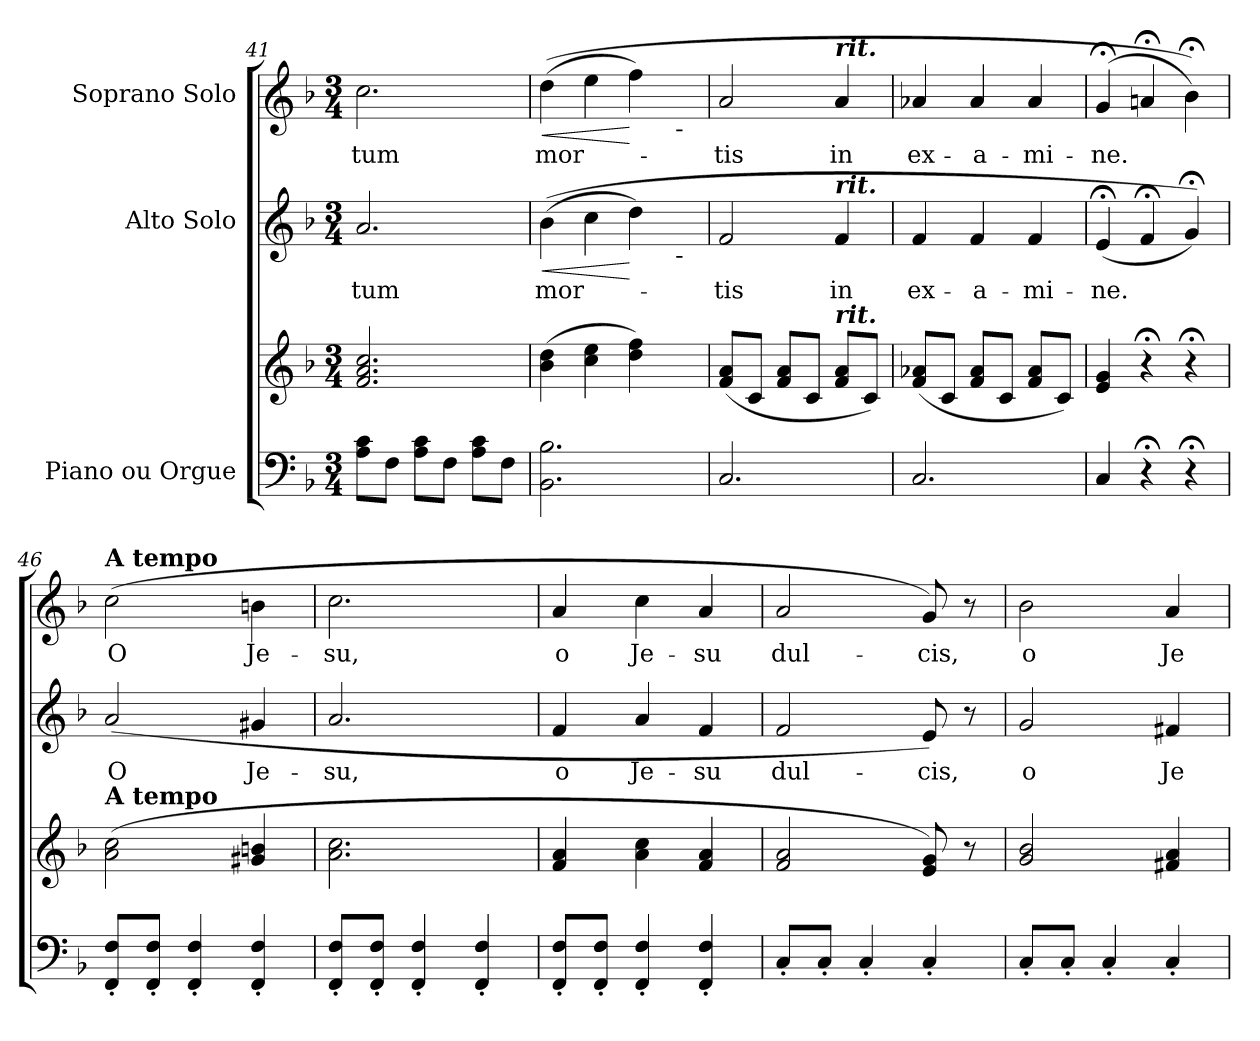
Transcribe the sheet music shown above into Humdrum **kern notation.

**kern	**kern	**kern	**text	**dynam	**kern	**text	**dynam
*part3	*part3	*part2	*part2	*part2	*part1	*part1	*part1
*staff4	*staff3	*staff2	*staff2	*staff2	*staff1	*staff1	*staff1
*I"Piano  ou         Orgue	*	*I"Alto Solo	*	*	*I"Soprano Solo	*	*
*clefF4	*clefG2	*clefG2	*	*	*clefG2	*	*
*k[b-]	*k[b-]	*k[b-]	*	*	*k[b-]	*	*
*F:	*F:	*F:	*	*	*F:	*	*
*M3/4	*M3/4	*M3/4	*	*	*M3/4	*	*
=41	=41	=41	=41	=41	=41	=41	=41
!	!	!	!LO:LY:b:color=#000000	!	!	!	!
!	!	!	!	!	!	!LO:LY:b:color=#000000	!
8Ai\ 8ciL	2.fi/ 2.ai 2.cci	2.ai/	-tum	.	2.cci\	-tum	.
8Fi\J	.	.	.	.	.	.	.
8Ai\ 8ciL	.	.	.	.	.	.	.
8Fi\J	.	.	.	.	.	.	.
8Ai\ 8ciL	.	.	.	.	.	.	.
8Fi\J	.	.	.	.	.	.	.
=42	=42	=42	=42	=42	=42	=42	=42
!	!	!	!LO:LY:b:color=#000000	!LO:HP:b	!	!	!
!	!	!	!	!	!	!LO:LY:b:color=#000000	!LO:HP:b
*	*	*^	*	*	*^	*	*
2.BB-i\ 2.B-i	(4b-i\ 4ddi	((4b-i\	2ryy	mor-	<	((4ddi\	2ryy	mor-	<
.	4cci\ 4eei	4cci\	.	.	.	4eei\	.	.	.
.	4ddi\ 4ffi)	4ddi\)	16ryy	.	[	4ffi\)	16ryy	.	[
.	.	.	32ryy	.	.	.	32ryy	.	.
.	.	.	64ryy	.	.	.	64ryy	.	.
.	.	.	128ryy	.	.	.	128ryy	.	.
.	.	.	1024ryy	.	.	.	1024ryy	.	.
!	!	!	!	!	!	!	!LO:TX:b:t=-	!	!
!	!	!	!LO:TX:b:t=-	!	!	!	!	!	!
.	.	.	8ryy	.	.	.	8ryy	.	.
.	.	.	256..ryy	.	.	.	256..ryy	.	.
*	*	*v	*v	*	*	*	*	*	*
*	*	*	*	*	*v	*v	*	*
=43	=43	=43	=43	=43	=43	=43	=43
*	*	*^	*	*	*^	*	*
!	!	!	!	!LO:LY:b:color=#000000	!	!	!	!	!
*	*	*v	*v	*	*	*	*	*	*
*	*	*	*	*	*v	*v	*	*
*	*	*^	*	*	*^	*	*
!	!	!	!	!	!	!LO:TX:t=rit.	!	!	!
!	!	!	!	!	!	!	!	!LO:LY:b:color=#000000	!
*	*	*v	*v	*	*	*	*	*	*
*	*	*	*	*	*v	*v	*	*
2.Ci/	(8fi/ 8aiL	2fi/	-tis	.	2ai/	-tis	.
.	8ci/J	.	.	.	.	.	.
.	8fi/ 8aiL	.	.	.	.	.	.
.	8ci/J	.	.	.	.	.	.
!	!	!	!LO:LY:b:color=#000000	!	!	!	!
!	!	!	!	!	!LO:TX:a:Bi:t=rit.	!	!
!	!	!LO:TX:a:Bi:t=rit.	!	!	!	!	!
!	!LO:TX:a:Bi:t=rit.	!	!	!	!	!	!
!	!	!	!	!	!	!LO:LY:b:color=#000000	!
.	8fi/ 8aiL	4fi/	in	.	4ai/	in	.
.	8ci/J)	.	.	.	.	.	.
=44	=44	=44	=44	=44	=44	=44	=44
!	!	!	!LO:LY:b:color=#000000	!	!	!	!
!	!	!	!	!	!	!LO:LY:b:color=#000000	!
2.Ci/	(8fi/ 8a-XiL	4fi/	ex-	.	4a-Xi/	ex-	.
.	8ci/J	.	.	.	.	.	.
!	!	!	!LO:LY:b:color=#000000	!	!	!	!
!	!	!	!	!	!	!LO:LY:b:color=#000000	!
.	8fi/ 8a-iL	4fi/	-a-	.	4a-i/	-a-	.
.	8ci/J	.	.	.	.	.	.
!	!	!	!LO:LY:b:color=#000000	!	!	!	!
!	!	!	!	!	!	!LO:LY:b:color=#000000	!
.	8fi/ 8a-iL	4fi/	-mi-	.	4a-i/	-mi-	.
.	8ci/J)	.	.	.	.	.	.
=45	=45	=45	=45	=45	=45	=45	=45
!	!	!	!LO:LY:b:color=#000000	!	!	!	!
!	!	!	!	!	!	!LO:LY:b:color=#000000	!
4Ci/	4ei/ 4gi	(4e;i/	-ne.	.	(4g;i/	-ne.	.
4r;	4r;	4f;i/	.	.	4an;i/	.	.
4r;	4r;	4g;i/))	.	.	4b-;i\))	.	.
!!LO:PB:g=z
=46	=46	=46	=46	=46	=46	=46	=46
!	!	!	!LO:LY:b:color=#000000	!	!	!	!
!	!	!	!	!	!LO:TX:a:B:t=A tempo	!	!
!	!LO:TX:a:B:t=A tempo	!	!	!	!	!	!
!	!	!	!	!	!	!LO:LY:b:color=#000000	!
8FFi/' 8Fi'L	(2ai\ 2cci	(2ai/	O	.	(2cci\	O	.
8FFi/' 8Fi'J	.	.	.	.	.	.	.
4FFi/' 4Fi'	.	.	.	.	.	.	.
!	!	!	!LO:LY:b:color=#000000	!	!	!	!
!	!	!	!	!	!	!LO:LY:b:color=#000000	!
4FFi/' 4Fi'	4g#Xi/ 4bni	4g#Xi/	Je-	.	4bni\	Je-	.
=47	=47	=47	=47	=47	=47	=47	=47
!	!	!	!LO:LY:b:color=#000000	!	!	!	!
!	!	!	!	!	!	!LO:LY:b:color=#000000	!
8FFi/' 8Fi'L	2.ai\ 2.cci	2.ai/	-su,	.	2.cci\	-su,	.
8FFi/' 8Fi'J	.	.	.	.	.	.	.
4FFi/' 4Fi'	.	.	.	.	.	.	.
4FFi/' 4Fi'	.	.	.	.	.	.	.
=48	=48	=48	=48	=48	=48	=48	=48
!	!	!	!LO:LY:b:color=#000000	!	!	!	!
!	!	!	!	!	!	!LO:LY:b:color=#000000	!
8FFi/' 8Fi'L	4fi/ 4ai	4fi/	o	.	4ai/	o	.
8FFi/' 8Fi'J	.	.	.	.	.	.	.
!	!	!	!LO:LY:b:color=#000000	!	!	!	!
!	!	!	!	!	!	!LO:LY:b:color=#000000	!
4FFi/' 4Fi'	4ai\ 4cci	4ai/	Je-	.	4cci\	Je-	.
!	!	!	!LO:LY:b:color=#000000	!	!	!	!
!	!	!	!	!	!	!LO:LY:b:color=#000000	!
4FFi/' 4Fi'	4fi/ 4ai	4fi/	-su	.	4ai/	-su	.
=49	=49	=49	=49	=49	=49	=49	=49
!	!	!	!LO:LY:b:color=#000000	!	!	!	!
!	!	!	!	!	!	!LO:LY:b:color=#000000	!
8C'i/L	2fi/ 2ai	2fi/	dul-	.	2ai/	dul-	.
8C'i/J	.	.	.	.	.	.	.
4C'i/	.	.	.	.	.	.	.
!	!	!	!LO:LY:b:color=#000000	!	!	!	!
!	!	!	!	!	!	!LO:LY:b:color=#000000	!
4C'i/	8ei/ 8gi)	8ei/)	-cis,	.	8gi/)	-cis,	.
.	8r	8r	.	.	8r	.	.
=50	=50	=50	=50	=50	=50	=50	=50
!	!	!	!LO:LY:b:color=#000000	!	!	!	!
!	!	!	!	!	!	!LO:LY:b:color=#000000	!
8C'i/L	2gi/ 2b-i	2gi/	o	.	2b-i\	o	.
8C'i/J	.	.	.	.	.	.	.
4C'i/	.	.	.	.	.	.	.
!	!	!	!LO:LY:b:color=#000000	!	!	!	!
!	!	!	!	!	!	!LO:LY:b:color=#000000	!
4C'i/	4f#Xi/ 4ai	4f#Xi/	Je-	.	4ai/	Je-	.
=	=	=	=	=	=	=	=
*-	*-	*-	*-	*-	*-	*-	*-
